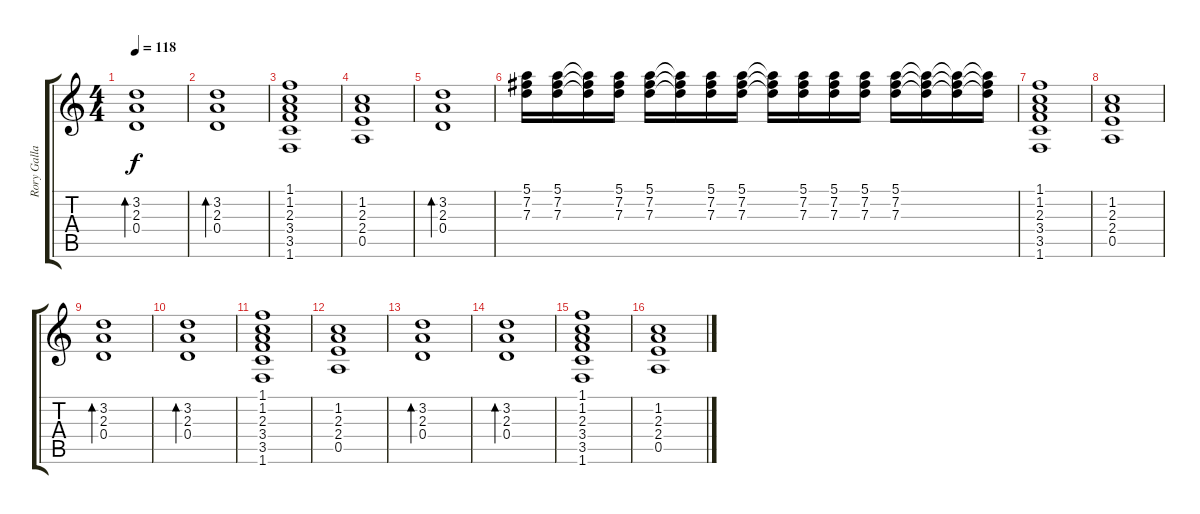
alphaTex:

\track ("Rory Gallagher" "Rory Galla") {instrument distortionguitar}
\staff {score tabs}
\tuning (E4 B3 G3 D3 A2 E2) {hide}
\ts (4 4)
\tempo 118
\clef g2
\ks c
(3.2 2.3 0.4).1{bd 240 dy f} |
(3.2 2.3 0.4).1{bd 240} |
(1.1 1.2 2.3 3.4 3.5 1.6).1{volume 14} |
(1.2 2.3 2.4 0.5).1 |
(3.2 2.3 0.4).1{bd 240} |
(5.1 7.2 7.3).16{volume 12} (5.1 7.2 7.3).16 (5.1{t} 7.2{t} 7.3{t}).16 (5.1 7.2 7.3).16 (5.1 7.2 7.3).16 (5.1{t} 7.2{t} 7.3{t}).16 (5.1 7.2 7.3).16 (5.1 7.2 7.3).16 (5.1{t} 7.2{t} 7.3{t}).16 (5.1 7.2 7.3).16 (5.1 7.2 7.3).16 (5.1 7.2 7.3).16 (5.1 7.2 7.3).16 (5.1{t} 7.2{t} 7.3{t}).16 (5.1{t} 7.2{t} 7.3{t}).16 (5.1{t} 7.2{t} 7.3{t}).16 |
(1.1 1.2 2.3 3.4 3.5 1.6).1{volume 14} |
(1.2 2.3 2.4 0.5).1 |
(3.2 2.3 0.4).1{bd 240} |
(3.2 2.3 0.4).1{bd 240} |
(1.1 1.2 2.3 3.4 3.5 1.6).1{volume 14} |
(1.2 2.3 2.4 0.5).1 |
(3.2 2.3 0.4).1{bd 240} |
(3.2 2.3 0.4).1{bd 240} |
(1.1 1.2 2.3 3.4 3.5 1.6).1{volume 14} |
(1.2 2.3 2.4 0.5).1
